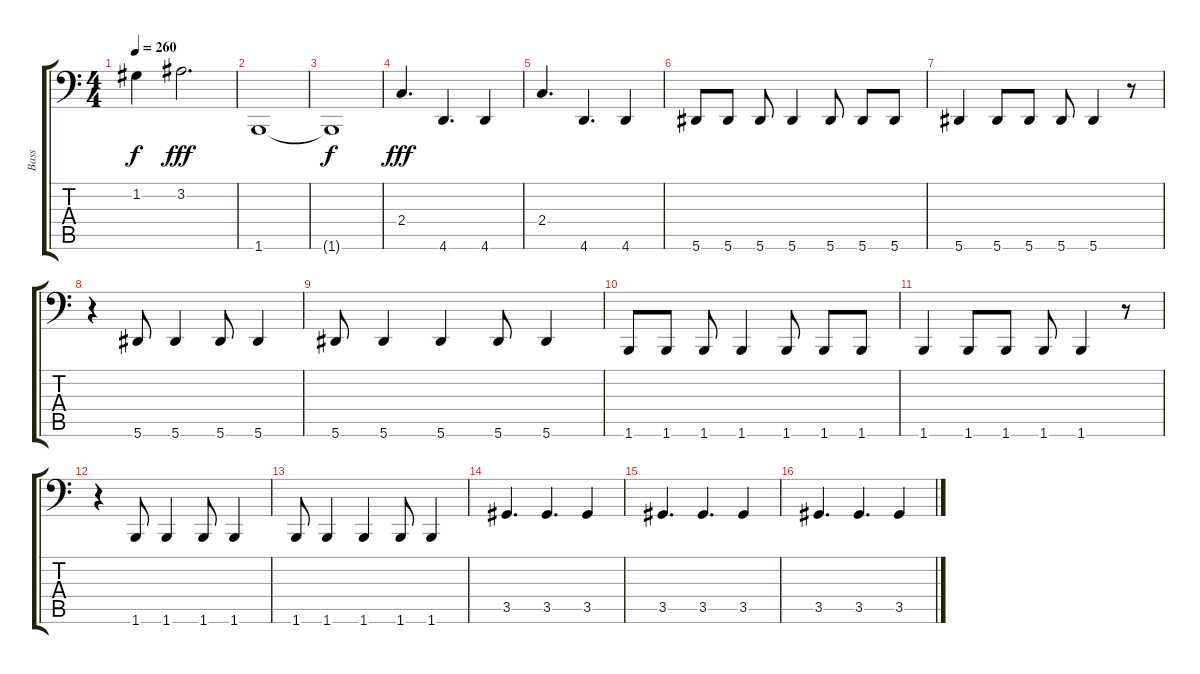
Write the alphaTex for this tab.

\track ("Bass" "Bass") {instrument electricbasspick}
\staff {score tabs}
\tuning (C3 G2 Eb2 Bb1 F1 Bb0) {hide}
\ts (4 4)
\tempo 260
\clef f4
\ks c
1.2{t}.4{dy f} 3.2.2{d dy fff} |
1.6.1 |
1.6{t}.1{dy f} |
2.4.4{d dy fff instrument electricbasspick} 4.6.4{d} 4.6.4 |
2.4.4{d} 4.6.4{d} 4.6.4 |
5.6.8 5.6.8 5.6.8 5.6.4 5.6.8 5.6.8 5.6.8 |
5.6.4 5.6.8 5.6.8 5.6.8 5.6.4 r.8 |
r.4 5.6.8 5.6.4 5.6.8 5.6.4 |
5.6.8 5.6.4 5.6.4 5.6.8 5.6.4 |
1.6.8 1.6.8 1.6.8 1.6.4 1.6.8 1.6.8 1.6.8 |
1.6.4 1.6.8 1.6.8 1.6.8 1.6.4 r.8 |
r.4 1.6.8 1.6.4 1.6.8 1.6.4 |
1.6.8 1.6.4 1.6.4 1.6.8 1.6.4 |
3.5.4{d} 3.5.4{d} 3.5.4 |
3.5.4{d} 3.5.4{d} 3.5.4 |
3.5.4{d} 3.5.4{d} 3.5.4
